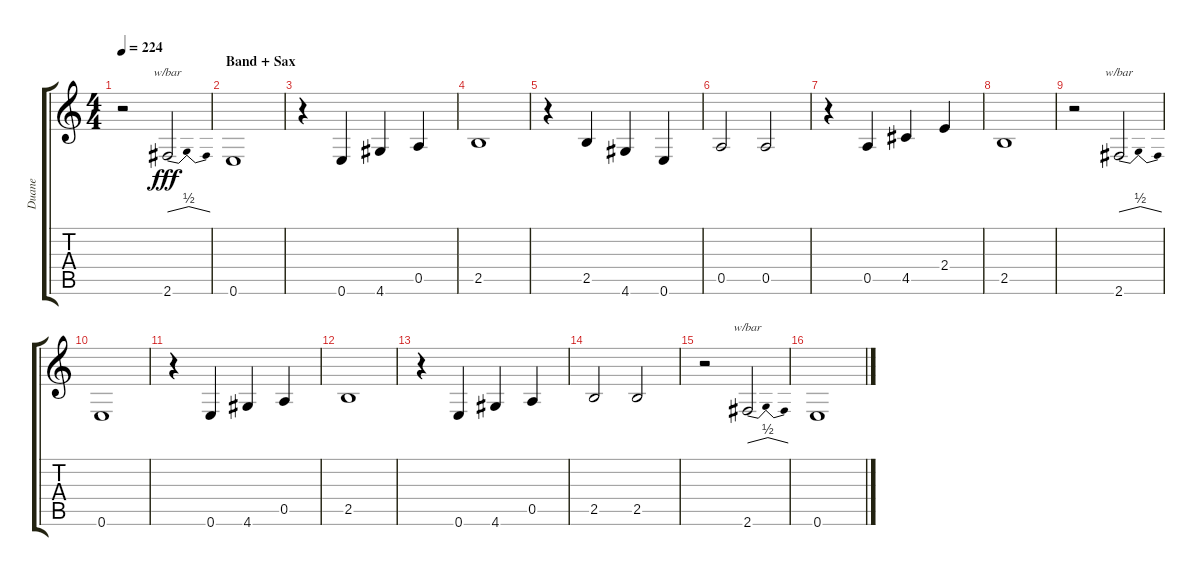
\track ("Duane" "Duane") {instrument electricguitarclean}
\staff {score tabs}
\tuning (E4 B3 G3 D3 A2 E2) {hide}
\ts (4 4)
\tempo 224
\clef g2
\ks c
r.2{dy fff} 2.6.2{tbe (dip default 0 0 30 2 60 0)} |
\section ("" "Band + Sax")
0.6.1 |
r.4 0.6.4 4.6.4 0.5.4 |
2.5.1 |
r.4 2.5.4 4.6.4 0.6.4 |
0.5.2 0.5.2 |
r.4 0.5.4 4.5.4 2.4.4 |
2.5.1 |
r.2 2.6.2{tbe (dip default 0 0 30 2 60 0)} |
0.6.1 |
r.4 0.6.4 4.6.4 0.5.4 |
2.5.1 |
r.4 0.6.4 4.6.4 0.5.4 |
2.5.2 2.5.2 |
r.2 2.6.2{tbe (dip default 0 0 30 2 60 0)} |
0.6.1
